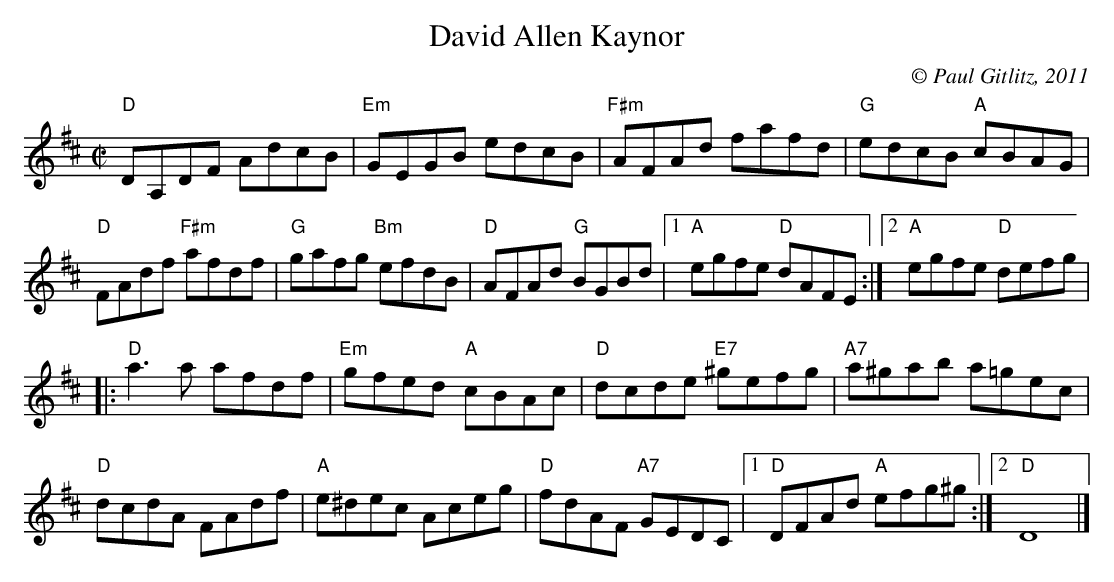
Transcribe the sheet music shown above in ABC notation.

X:1
T:David Allen Kaynor
M:C|
C:© Paul Gitlitz, 2011
K:D
"D"DA,DF AdcB| "Em"GEGB edcB|"F#m"AFAd fafd|"G"edcB "A"cBAG|!
"D"FAdf "F#m"afdf|"G"gafg "Bm"efdB|"D"AFAd "G"BGBd|1"A"egfe "D"dAFE:|2"A"egfe "D"defg|!
|:"D"a3a afdf|"Em"gfed "A"cBAc|"D"dcde "E7"^gefg|"A7"a^gab a=gec|!
"D"dcdA FAdf|"A"e^dec Aceg|"D"fdAF "A7"GEDC|1"D"DFAd "A"efg^g:|2"D"D8|]
